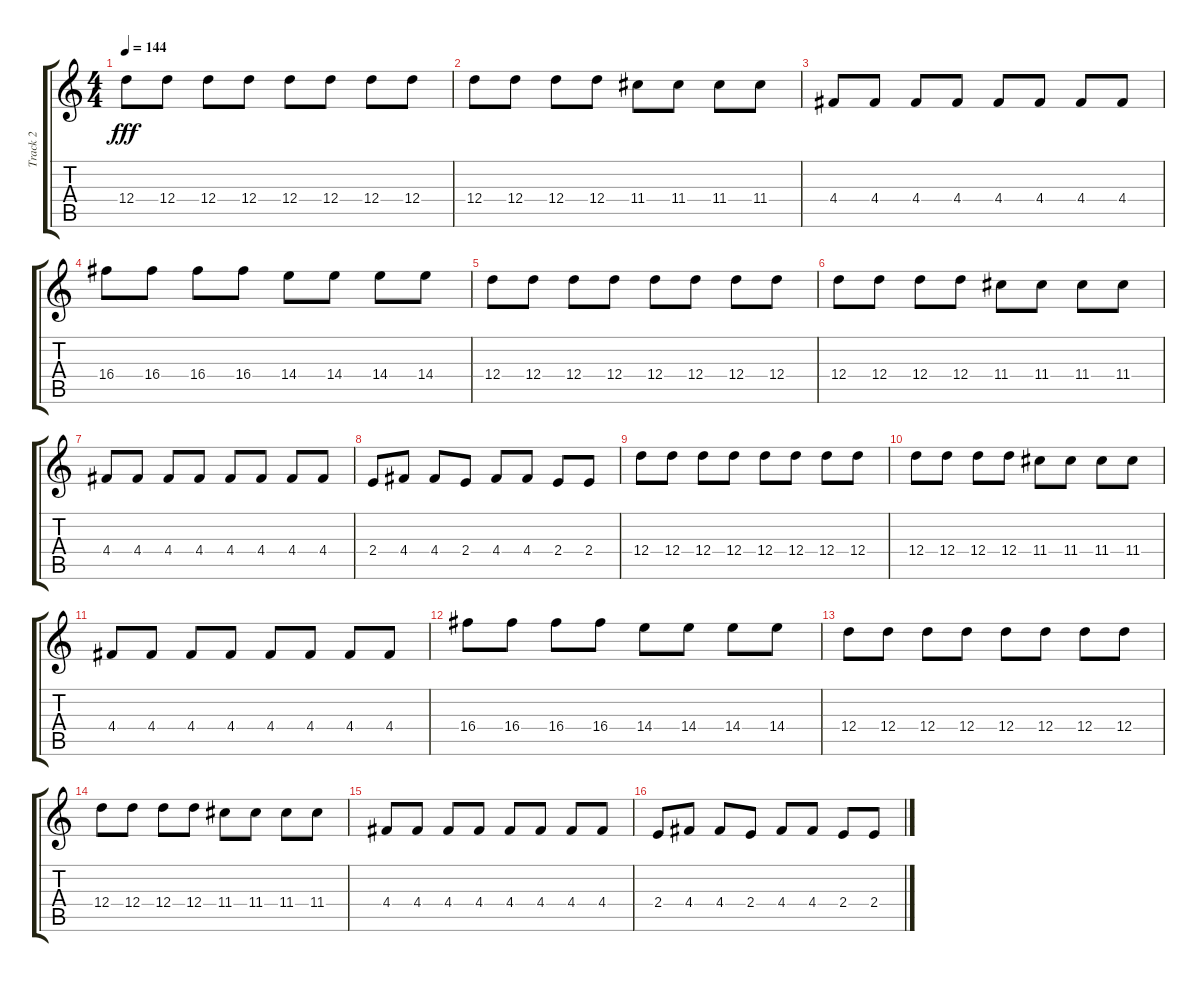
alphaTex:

\track ("Track 2" "Track 2") {instrument electricguitarjazz}
\staff {score tabs}
\tuning (E4 B3 G3 D3 A2 D2) {hide}
\ts (4 4)
\tempo 144
\clef g2
\ks c
12.4.8{dy fff instrument electricguitarjazz} 12.4.8 12.4.8 12.4.8 12.4.8 12.4.8 12.4.8 12.4.8 |
12.4.8 12.4.8 12.4.8 12.4.8 11.4.8 11.4.8 11.4.8 11.4.8 |
4.4.8 4.4.8 4.4.8 4.4.8 4.4.8 4.4.8 4.4.8 4.4.8 |
16.4.8 16.4.8 16.4.8 16.4.8 14.4.8 14.4.8 14.4.8 14.4.8 |
12.4.8 12.4.8 12.4.8 12.4.8 12.4.8 12.4.8 12.4.8 12.4.8 |
12.4.8 12.4.8 12.4.8 12.4.8 11.4.8 11.4.8 11.4.8 11.4.8 |
4.4.8 4.4.8 4.4.8 4.4.8 4.4.8 4.4.8 4.4.8 4.4.8 |
2.4.8 4.4.8 4.4.8 2.4.8 4.4.8 4.4.8 2.4.8 2.4.8 |
12.4.8{instrument electricguitarjazz} 12.4.8 12.4.8 12.4.8 12.4.8 12.4.8 12.4.8 12.4.8 |
12.4.8 12.4.8 12.4.8 12.4.8 11.4.8 11.4.8 11.4.8 11.4.8 |
4.4.8 4.4.8 4.4.8 4.4.8 4.4.8 4.4.8 4.4.8 4.4.8 |
16.4.8 16.4.8 16.4.8 16.4.8 14.4.8 14.4.8 14.4.8 14.4.8 |
12.4.8 12.4.8 12.4.8 12.4.8 12.4.8 12.4.8 12.4.8 12.4.8 |
12.4.8 12.4.8 12.4.8 12.4.8 11.4.8 11.4.8 11.4.8 11.4.8 |
4.4.8 4.4.8 4.4.8 4.4.8 4.4.8 4.4.8 4.4.8 4.4.8 |
2.4.8 4.4.8 4.4.8 2.4.8 4.4.8 4.4.8 2.4.8 2.4.8
